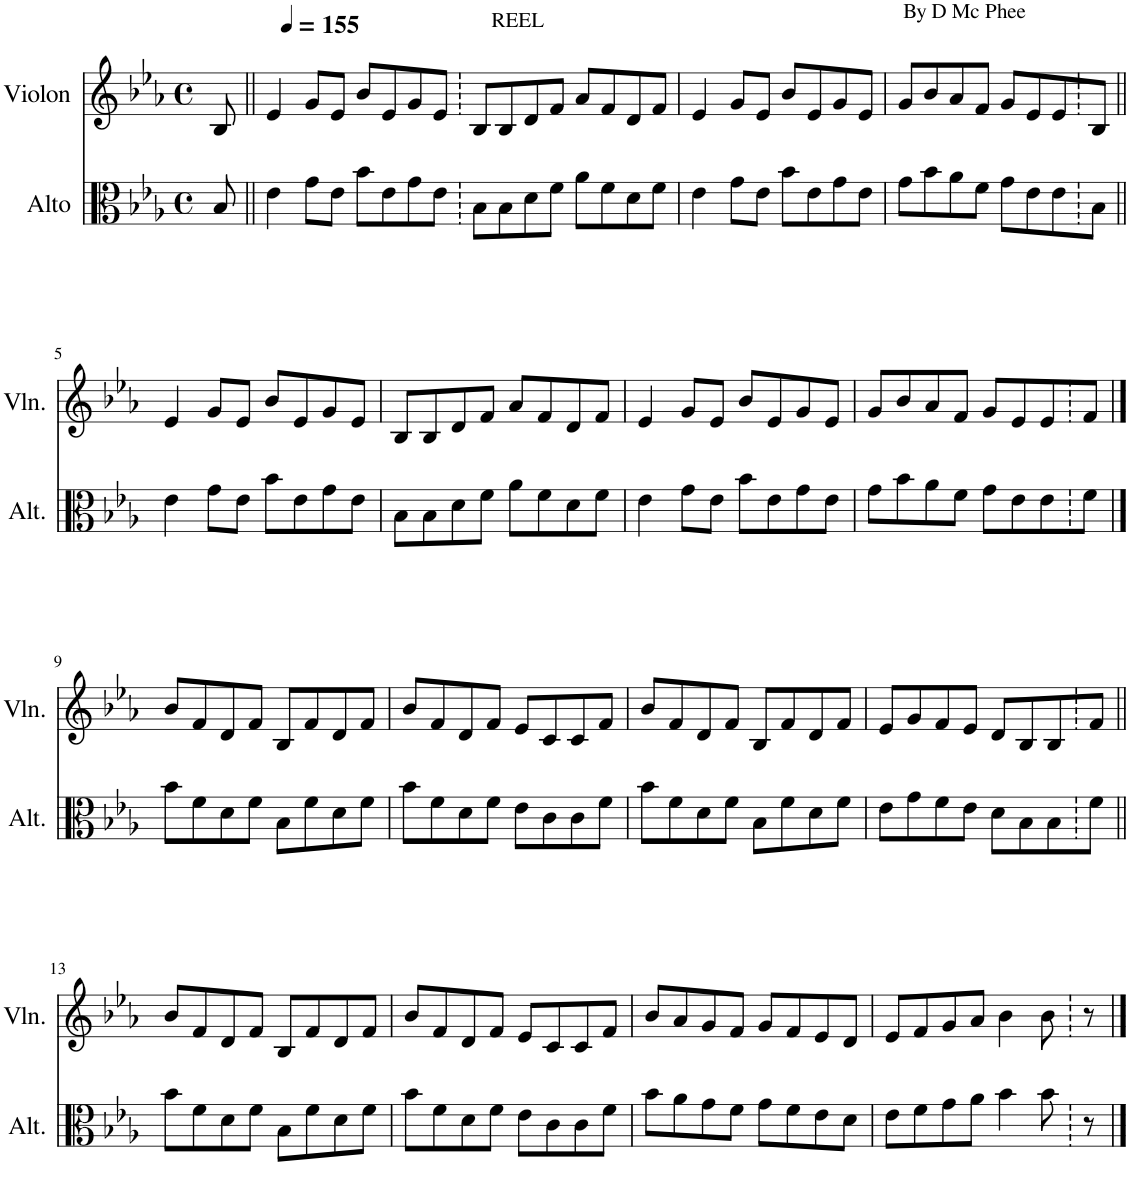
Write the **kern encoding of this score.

**kern	**kern
*part2	*part1
*staff2	*staff1
*I"Alto	*I"Violon
*I'Alt.	*I'Vln.
*clefC3	*clefG2
*k[b-e-a-]	*k[b-e-a-]
*M4/4	*M4/4
*met(c)	*met(c)
*MM155	*MM155
=	=
8B-/	8B-/
=1||	=1||
4e-\	4e-/
8g\L	8g/L
8e-\J	8e-/J
8b-\L	8b-/L
8e-\	8e-/
8g\	8g/
8e-\J	8e-/J
=2	=2
!	!LO:TX:a:t=REEL
8B-\L	8B-/L
8B-\	8B-/
8d\	8d/
8f\J	8f/J
8a-\L	8a-/L
8f\	8f/
8d\	8d/
8f\J	8f/J
=3	=3
4e-\	4e-/
8g\L	8g/L
8e-\J	8e-/J
8b-\L	8b-/L
8e-\	8e-/
8g\	8g/
8e-\J	8e-/J
=4	=4
!	!LO:TX:a:t=By D Mc Phee
8g\L	8g/L
8b-\	8b-/
8a-\	8a-/
8f\J	8f/J
8g\L	8g/L
8e-\	8e-/
8e-\	8e-/
8B-\J	8B-/J
!!LO:LB:g=z
=5||	=5||
4e-\	4e-/
8g\L	8g/L
8e-\J	8e-/J
8b-\L	8b-/L
8e-\	8e-/
8g\	8g/
8e-\J	8e-/J
=6	=6
8B-\L	8B-/L
8B-\	8B-/
8d\	8d/
8f\J	8f/J
8a-\L	8a-/L
8f\	8f/
8d\	8d/
8f\J	8f/J
=7	=7
4e-\	4e-/
8g\L	8g/L
8e-\J	8e-/J
8b-\L	8b-/L
8e-\	8e-/
8g\	8g/
8e-\J	8e-/J
=8	=8
8g\L	8g/L
8b-\	8b-/
8a-\	8a-/
8f\J	8f/J
8g\L	8g/L
8e-\	8e-/
8e-\	8e-/
8f\J	8f/J
!!LO:LB:g=z
==9	==9
8b-\L	8b-/L
8f\	8f/
8d\	8d/
8f\J	8f/J
8B-\L	8B-/L
8f\	8f/
8d\	8d/
8f\J	8f/J
=10	=10
8b-\L	8b-/L
8f\	8f/
8d\	8d/
8f\J	8f/J
8e-\L	8e-/L
8c\	8c/
8c\	8c/
8f\J	8f/J
=11	=11
8b-\L	8b-/L
8f\	8f/
8d\	8d/
8f\J	8f/J
8B-\L	8B-/L
8f\	8f/
8d\	8d/
8f\J	8f/J
=12	=12
8e-\L	8e-/L
8g\	8g/
8f\	8f/
8e-\J	8e-/J
8d\L	8d/L
8B-\	8B-/
8B-\	8B-/
8f\J	8f/J
!!LO:LB:g=z
=13||	=13||
8b-\L	8b-/L
8f\	8f/
8d\	8d/
8f\J	8f/J
8B-\L	8B-/L
8f\	8f/
8d\	8d/
8f\J	8f/J
=14	=14
8b-\L	8b-/L
8f\	8f/
8d\	8d/
8f\J	8f/J
8e-\L	8e-/L
8c\	8c/
8c\	8c/
8f\J	8f/J
=15	=15
8b-\L	8b-/L
8a-\	8a-/
8g\	8g/
8f\J	8f/J
8g\L	8g/L
8f\	8f/
8e-\	8e-/
8d\J	8d/J
=16	=16
8e-\L	8e-/L
8f\	8f/
8g\	8g/
8a-\J	8a-/J
4b-\	4b-\
8b-\	8b-\
8r	8r
==	==
*-	*-
